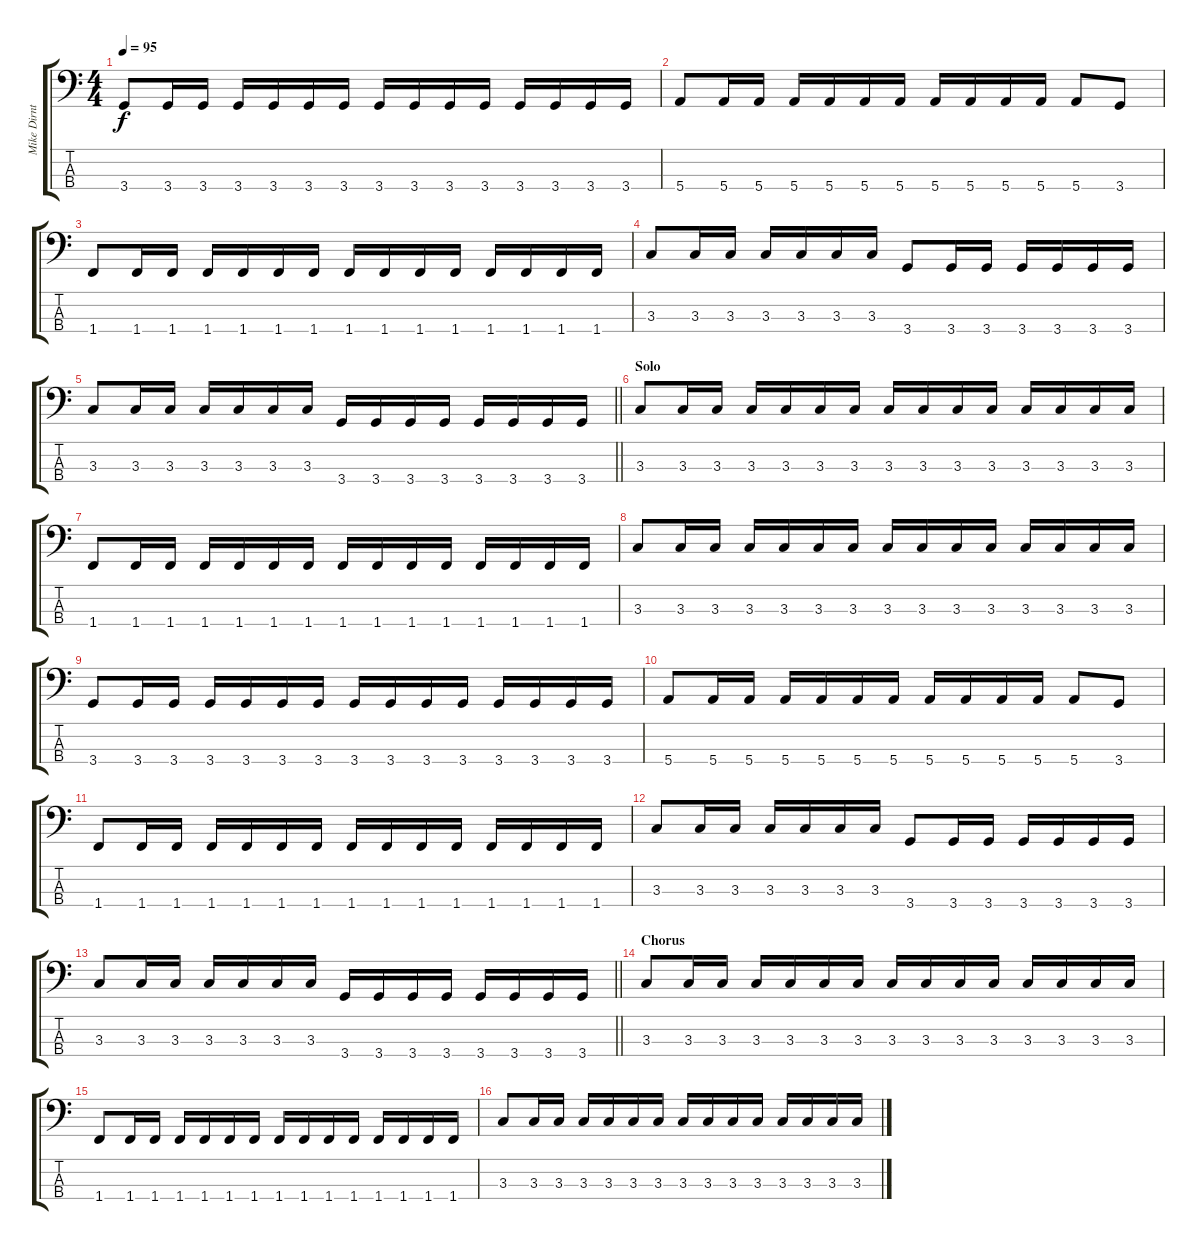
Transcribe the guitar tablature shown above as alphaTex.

\track ("Mike Dirnt" "Mike Dirnt") {instrument electricbasspick}
\staff {score tabs}
\tuning (G2 D2 A1 E1) {hide}
\ts (4 4)
\tempo 95
\clef f4
\ks c
3.4.8{dy f} 3.4.16 3.4.16 3.4.16 3.4.16 3.4.16 3.4.16 3.4.16 3.4.16 3.4.16 3.4.16 3.4.16 3.4.16 3.4.16 3.4.16 |
5.4.8 5.4.16 5.4.16 5.4.16 5.4.16 5.4.16 5.4.16 5.4.16 5.4.16 5.4.16 5.4.16 5.4.8 3.4.8 |
1.4.8 1.4.16 1.4.16 1.4.16 1.4.16 1.4.16 1.4.16 1.4.16 1.4.16 1.4.16 1.4.16 1.4.16 1.4.16 1.4.16 1.4.16 |
3.3.8 3.3.16 3.3.16 3.3.16 3.3.16 3.3.16 3.3.16 3.4.8 3.4.16 3.4.16 3.4.16 3.4.16 3.4.16 3.4.16 |
\barLineRight lightlight
3.3.8 3.3.16 3.3.16 3.3.16 3.3.16 3.3.16 3.3.16 3.4.16 3.4.16 3.4.16 3.4.16 3.4.16 3.4.16 3.4.16 3.4.16 |
\section ("" "Solo")
3.3.8 3.3.16 3.3.16 3.3.16 3.3.16 3.3.16 3.3.16 3.3.16 3.3.16 3.3.16 3.3.16 3.3.16 3.3.16 3.3.16 3.3.16 |
1.4.8 1.4.16 1.4.16 1.4.16 1.4.16 1.4.16 1.4.16 1.4.16 1.4.16 1.4.16 1.4.16 1.4.16 1.4.16 1.4.16 1.4.16 |
3.3.8 3.3.16 3.3.16 3.3.16 3.3.16 3.3.16 3.3.16 3.3.16 3.3.16 3.3.16 3.3.16 3.3.16 3.3.16 3.3.16 3.3.16 |
3.4.8 3.4.16 3.4.16 3.4.16 3.4.16 3.4.16 3.4.16 3.4.16 3.4.16 3.4.16 3.4.16 3.4.16 3.4.16 3.4.16 3.4.16 |
5.4.8 5.4.16 5.4.16 5.4.16 5.4.16 5.4.16 5.4.16 5.4.16 5.4.16 5.4.16 5.4.16 5.4.8 3.4.8 |
1.4.8 1.4.16 1.4.16 1.4.16 1.4.16 1.4.16 1.4.16 1.4.16 1.4.16 1.4.16 1.4.16 1.4.16 1.4.16 1.4.16 1.4.16 |
3.3.8 3.3.16 3.3.16 3.3.16 3.3.16 3.3.16 3.3.16 3.4.8 3.4.16 3.4.16 3.4.16 3.4.16 3.4.16 3.4.16 |
\barLineRight lightlight
3.3.8 3.3.16 3.3.16 3.3.16 3.3.16 3.3.16 3.3.16 3.4.16 3.4.16 3.4.16 3.4.16 3.4.16 3.4.16 3.4.16 3.4.16 |
\section ("" "Chorus")
3.3.8 3.3.16 3.3.16 3.3.16 3.3.16 3.3.16 3.3.16 3.3.16 3.3.16 3.3.16 3.3.16 3.3.16 3.3.16 3.3.16 3.3.16 |
1.4.8 1.4.16 1.4.16 1.4.16 1.4.16 1.4.16 1.4.16 1.4.16 1.4.16 1.4.16 1.4.16 1.4.16 1.4.16 1.4.16 1.4.16 |
3.3.8 3.3.16 3.3.16 3.3.16 3.3.16 3.3.16 3.3.16 3.3.16 3.3.16 3.3.16 3.3.16 3.3.16 3.3.16 3.3.16 3.3.16
